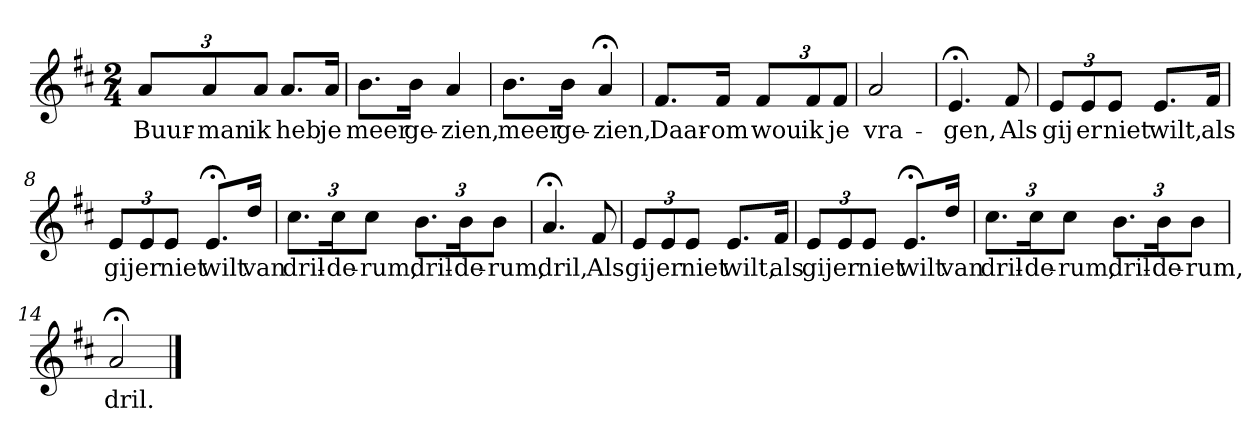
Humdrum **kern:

**kern	**text
*part1	*part1
*staff1	*staff1
*k[f#c#]	*
*D:	*
*M2/4	*
*MM120	*
=1	=1
12aL	Buur-
12a	-man
12aJ	ik
8.aL	heb
16aJk	je
=2	=2
8.bL	meer
16bJk	ge-
4a	-zien,
=3	=3
8.bL	meer
16bJk	ge-
4a;<	-zien,
=4	=4
8.f#L	Daar-
16f#Jk	-om
12f#L	wou
12f#	ik
12f#J	je
=5	=5
2a	vra-
=6	=6
4.e;<	-gen,
8f#	Als
=7	=7
12eL	gij
12e	er
12eJ	niet
8.eL	wilt,
16f#Jk	als
=8	=8
12eL	gij
12e	er
12eJ	niet
8.e;<L	wilt
16ddJk	van
=9	=9
12.cc#L	dril-
24cc#K	-de-
12cc#J	-rum,
12.bL	dril-
24bK	-de-
12bJ	-rum,
=10	=10
4.a;<	dril,
8f#	Als
=11	=11
12eL	gij
12e	er
12eJ	niet
8.eL	wilt,
16f#Jk	als
=12	=12
12eL	gij
12e	er
12eJ	niet
8.e;<L	wilt
16ddJk	van
=13	=13
12.cc#L	dril-
24cc#K	-de-
12cc#J	-rum,
12.bL	dril-
24bK	-de-
12bJ	-rum,
=14	=14
2a;<	dril.
==	==
*-	*-
